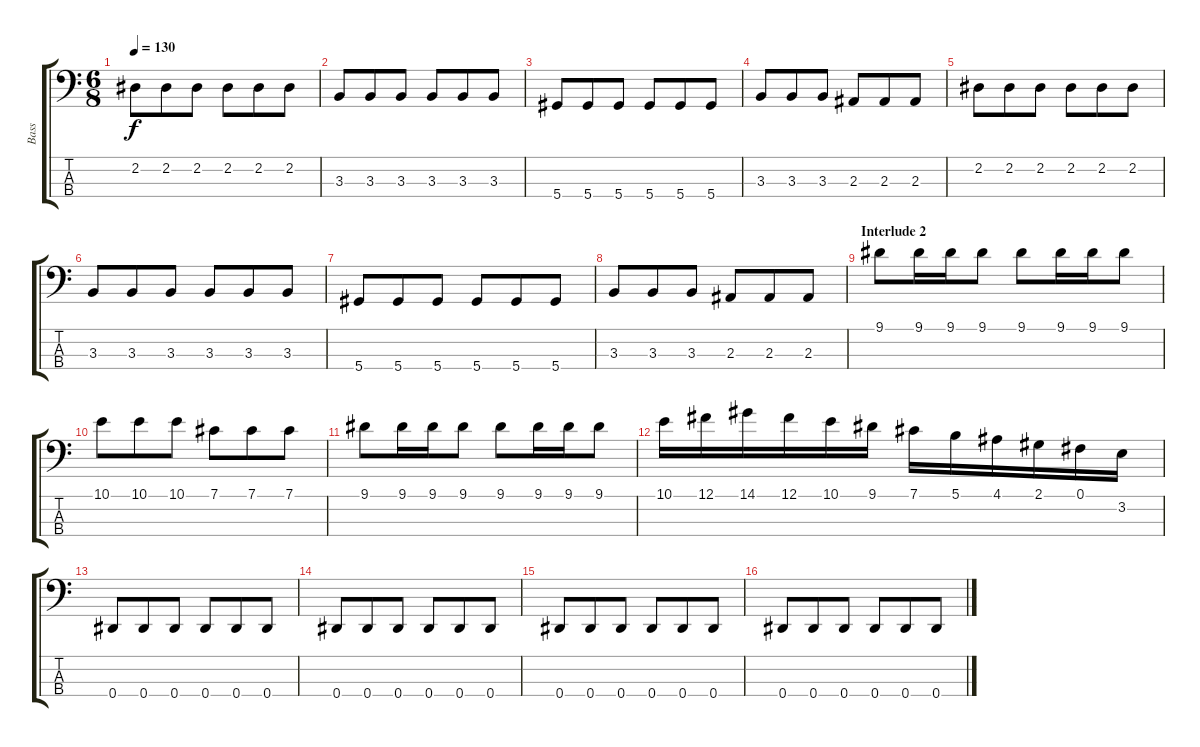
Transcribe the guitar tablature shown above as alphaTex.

\track ("Bass" "Bass") {instrument electricbasspick}
\staff {score tabs}
\tuning (Gb2 Db2 Ab1 Eb1) {hide}
\ts (6 8)
\tempo 130
\clef f4
\ks c
2.2.8{dy f} 2.2.8 2.2.8 2.2.8 2.2.8 2.2.8 |
3.3.8 3.3.8 3.3.8 3.3.8 3.3.8 3.3.8 |
5.4.8 5.4.8 5.4.8 5.4.8 5.4.8 5.4.8 |
3.3.8 3.3.8 3.3.8 2.3.8 2.3.8 2.3.8 |
2.2.8 2.2.8 2.2.8 2.2.8 2.2.8 2.2.8 |
3.3.8 3.3.8 3.3.8 3.3.8 3.3.8 3.3.8 |
5.4.8 5.4.8 5.4.8 5.4.8 5.4.8 5.4.8 |
3.3.8 3.3.8 3.3.8 2.3.8 2.3.8 2.3.8 |
\section ("" "Interlude 2")
9.1.8{volume 16} 9.1.16 9.1.16 9.1.8 9.1.8 9.1.16 9.1.16 9.1.8 |
10.1.8 10.1.8 10.1.8 7.1.8 7.1.8 7.1.8 |
9.1.8 9.1.16 9.1.16 9.1.8 9.1.8 9.1.16 9.1.16 9.1.8 |
10.1.16 12.1.16 14.1.16 12.1.16 10.1.16 9.1.16 7.1.16 5.1.16 4.1.16 2.1.16 0.1.16 3.2.16 |
0.4.8 0.4.8 0.4.8 0.4.8 0.4.8 0.4.8 |
0.4.8 0.4.8 0.4.8 0.4.8 0.4.8 0.4.8 |
0.4.8 0.4.8 0.4.8 0.4.8 0.4.8 0.4.8 |
0.4.8 0.4.8 0.4.8 0.4.8 0.4.8 0.4.8
